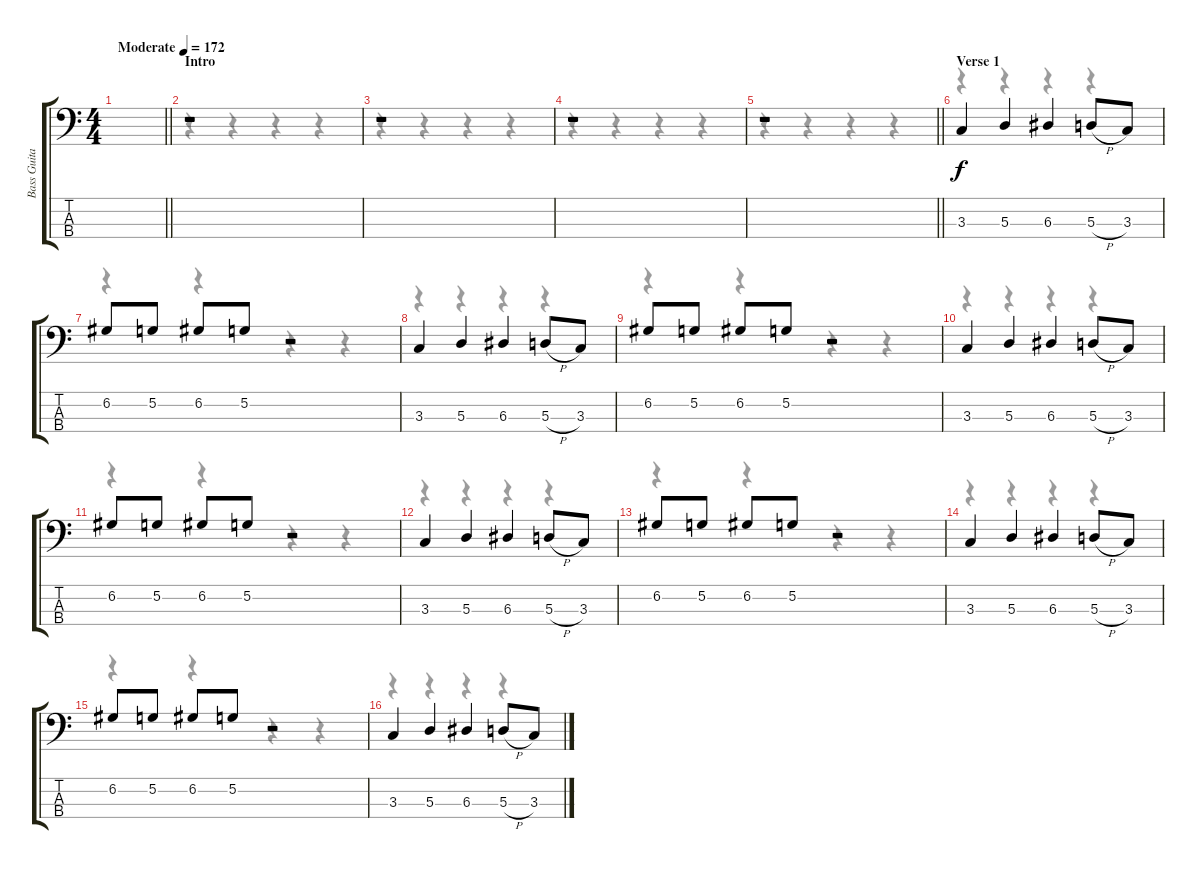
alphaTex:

\track ("Bass Guitar" "Bass Guita") {instrument electricbasspick}
\staff {score tabs}
\tuning (G2 D2 A1 E1) {hide}
\voice
\ts (4 4)
\tempo (172 "Moderate")
\clef f4
\barLineRight lightlight
\ks c
|
\section ("" "Intro")
r.1 |
r.1 |
r.1 |
\barLineRight lightlight
r.1 |
\section ("" "Verse 1")
3.3.4 5.3.4 6.3.4 5.3{h}.8 3.3.8 |
6.2.8 5.2.8 6.2.8 5.2.8 r.2 |
3.3.4 5.3.4 6.3.4 5.3{h}.8 3.3.8 |
6.2.8 5.2.8 6.2.8 5.2.8 r.2 |
3.3.4 5.3.4 6.3.4 5.3{h}.8 3.3.8 |
6.2.8 5.2.8 6.2.8 5.2.8 r.2 |
3.3.4 5.3.4 6.3.4 5.3{h}.8 3.3.8 |
6.2.8 5.2.8 6.2.8 5.2.8 r.2 |
3.3.4 5.3.4 6.3.4 5.3{h}.8 3.3.8 |
6.2.8 5.2.8 6.2.8 5.2.8 r.2 |
3.3.4 5.3.4 6.3.4 5.3{h}.8 3.3.8
\voice
\clef f4
\ottava regular
\simile none
\barLineRight lightlight
\ks c
|
r.4 r.4 r.4 r.4 |
r.4 r.4 r.4 r.4 |
r.4 r.4 r.4 r.4 |
\barLineRight lightlight
r.4 r.4 r.4 r.4 |
r.4 r.4 r.4 r.4 |
r.4 r.4 r.4 r.4 |
r.4 r.4 r.4 r.4 |
r.4 r.4 r.4 r.4 |
r.4 r.4 r.4 r.4 |
r.4 r.4 r.4 r.4 |
r.4 r.4 r.4 r.4 |
r.4 r.4 r.4 r.4 |
r.4 r.4 r.4 r.4 |
r.4 r.4 r.4 r.4 |
r.4 r.4 r.4 r.4
